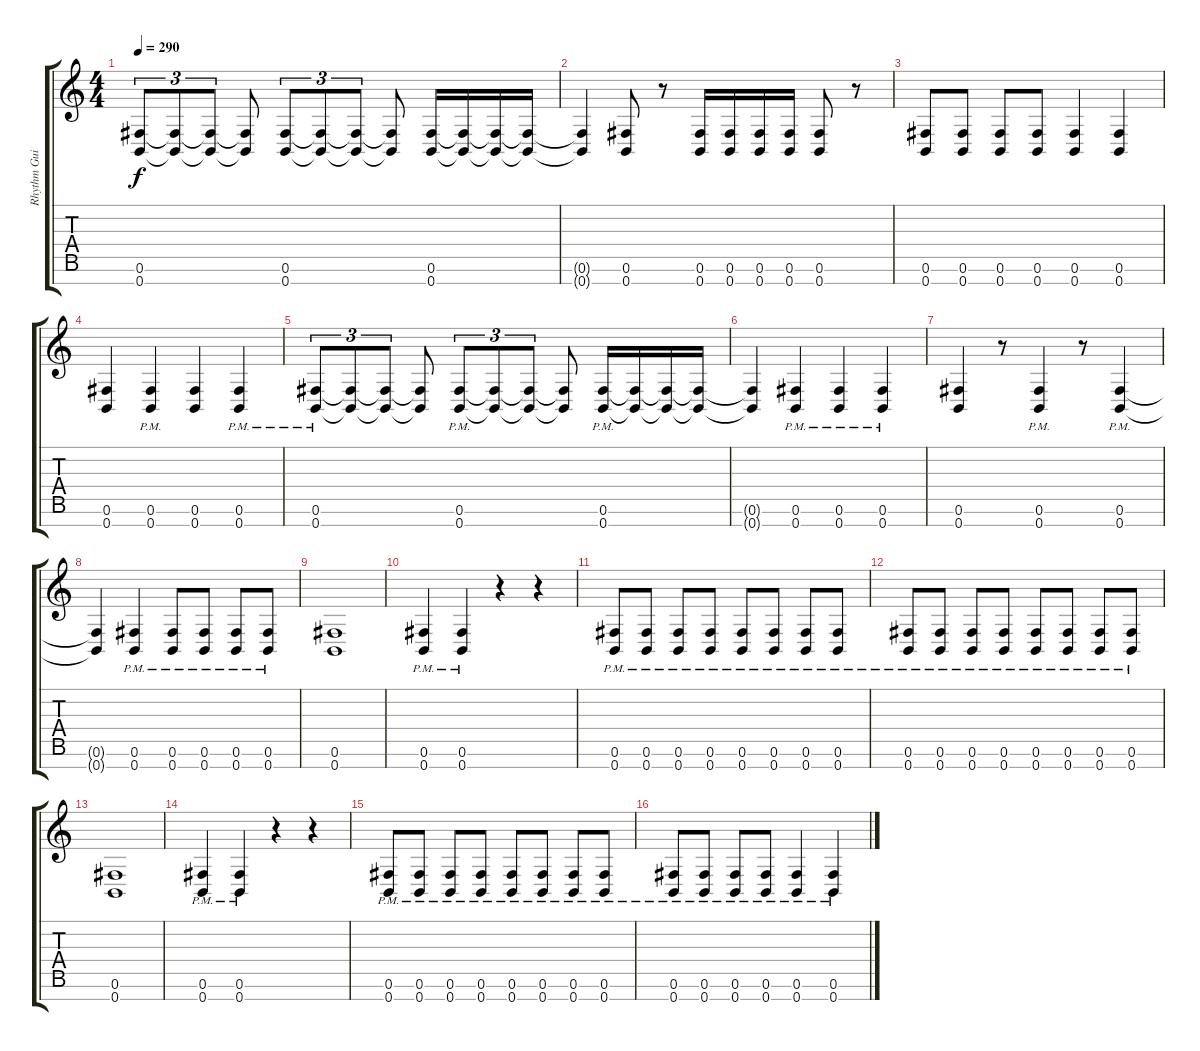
\track ("Rhythm Guitar (Ben Orum)" "Rhythm Gui") {instrument distortionguitar}
\staff {score tabs}
\tuning (Gb4 Db4 Ab3 E3 B2 Gb2 B1) {hide}
\ts (4 4)
\tempo 290
\clef g2
\ks c
(0.6 0.7).8{tu (3 2) dy f} (0.6{t} 0.7{t}).8{tu (3 2)} (0.6{t} 0.7{t}).8{tu (3 2)} (0.6{t} 0.7{t}).8 (0.6 0.7).8{tu (3 2)} (0.6{t} 0.7{t}).8{tu (3 2)} (0.6{t} 0.7{t}).8{tu (3 2)} (0.6{t} 0.7{t}).8 (0.6 0.7).16 (0.6{t} 0.7{t}).16 (0.6{t} 0.7{t}).16 (0.6{t} 0.7{t}).16 |
(0.6{t} 0.7{t}).4 (0.6 0.7).8 r.8 (0.6 0.7).16 (0.6 0.7).16 (0.6 0.7).16 (0.6 0.7).16 (0.6 0.7).8 r.8 |
(0.6 0.7).8 (0.6 0.7).8 (0.6 0.7).8 (0.6 0.7).8 (0.6 0.7).4 (0.6 0.7).4 |
(0.6 0.7).4 (0.6{pm} 0.7{pm}).4 (0.6 0.7).4 (0.6{pm} 0.7{pm}).4 |
(0.6{pm} 0.7{pm}).8{tu (3 2)} (0.6{t} 0.7{t}).8{tu (3 2)} (0.6{t} 0.7{t}).8{tu (3 2)} (0.6{t} 0.7{t}).8 (0.6{pm} 0.7{pm}).8{tu (3 2)} (0.6{t} 0.7{t}).8{tu (3 2)} (0.6{t} 0.7{t}).8{tu (3 2)} (0.6{t} 0.7{t}).8 (0.6{pm} 0.7{pm}).16 (0.6{t} 0.7{t}).16 (0.6{t} 0.7{t}).16 (0.6{t} 0.7{t}).16 |
(0.6{t} 0.7{t}).4 (0.6{pm} 0.7{pm}).4 (0.6{pm} 0.7{pm}).4 (0.6{pm} 0.7{pm}).4 |
(0.6 0.7).4 r.8 (0.6{pm} 0.7{pm}).4 r.8 (0.6{pm} 0.7{pm}).4 |
(0.6{t} 0.7{t}).4 (0.6{pm} 0.7{pm}).4 (0.6{pm} 0.7{pm}).8 (0.6{pm} 0.7{pm}).8 (0.6{pm} 0.7{pm}).8 (0.6{pm} 0.7{pm}).8 |
(0.6 0.7).1 |
(0.6{pm} 0.7{pm}).4 (0.6{pm} 0.7{pm}).4 r.4 r.4 |
(0.6{pm} 0.7{pm}).8 (0.6{pm} 0.7{pm}).8 (0.6{pm} 0.7{pm}).8 (0.6{pm} 0.7{pm}).8 (0.6{pm} 0.7{pm}).8 (0.6{pm} 0.7{pm}).8 (0.6{pm} 0.7{pm}).8 (0.6{pm} 0.7{pm}).8 |
(0.6{pm} 0.7{pm}).8 (0.6{pm} 0.7{pm}).8 (0.6{pm} 0.7{pm}).8 (0.6{pm} 0.7{pm}).8 (0.6{pm} 0.7{pm}).8 (0.6{pm} 0.7{pm}).8 (0.6{pm} 0.7{pm}).8 (0.6{pm} 0.7{pm}).8 |
(0.6 0.7).1 |
(0.6{pm} 0.7{pm}).4 (0.6{pm} 0.7{pm}).4 r.4 r.4 |
(0.6{pm} 0.7{pm}).8 (0.6{pm} 0.7{pm}).8 (0.6{pm} 0.7{pm}).8 (0.6{pm} 0.7{pm}).8 (0.6{pm} 0.7{pm}).8 (0.6{pm} 0.7{pm}).8 (0.6{pm} 0.7{pm}).8 (0.6{pm} 0.7{pm}).8 |
(0.6{pm} 0.7{pm}).8 (0.6{pm} 0.7{pm}).8 (0.6{pm} 0.7{pm}).8 (0.6{pm} 0.7{pm}).8 (0.6{pm} 0.7{pm}).4 (0.6{pm} 0.7{pm}).4
